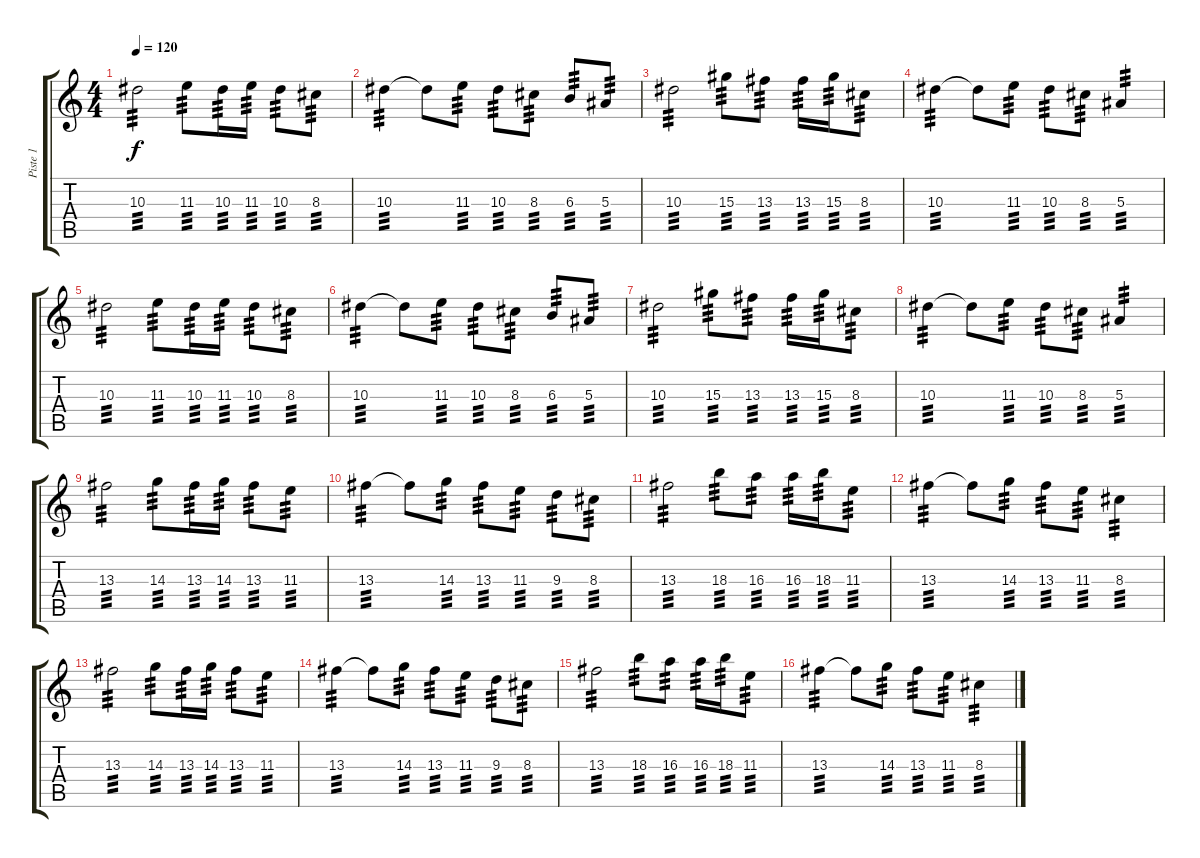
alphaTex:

\track ("Piste 1" "Piste 1") {instrument distortionguitar}
\staff {score tabs}
\tuning (D4 A3 F3 C3 G2 D2) {hide}
\ts (4 4)
\tempo 120
\clef g2
\ks c
10.3.2{tp 3 dy f} 11.3.8{tp 3} 10.3.16{tp 3} 11.3.16{tp 3} 10.3.8{tp 3} 8.3.8{tp 3} |
10.3.4{tp 3} 10.3{t}.8 11.3.8{tp 3} 10.3.8{tp 3} 8.3.8{tp 3} 6.3.8{tp 3} 5.3.8{tp 3} |
10.3.2{tp 3} 15.3.8{tp 3} 13.3.8{tp 3} 13.3.16{tp 3} 15.3.16{tp 3} 8.3.8{tp 3} |
10.3.4{tp 3} 10.3{t}.8 11.3.8{tp 3} 10.3.8{tp 3} 8.3.8{tp 3} 5.3.4{tp 3} |
10.3.2{tp 3} 11.3.8{tp 3} 10.3.16{tp 3} 11.3.16{tp 3} 10.3.8{tp 3} 8.3.8{tp 3} |
10.3.4{tp 3} 10.3{t}.8 11.3.8{tp 3} 10.3.8{tp 3} 8.3.8{tp 3} 6.3.8{tp 3} 5.3.8{tp 3} |
10.3.2{tp 3} 15.3.8{tp 3} 13.3.8{tp 3} 13.3.16{tp 3} 15.3.16{tp 3} 8.3.8{tp 3} |
10.3.4{tp 3} 10.3{t}.8 11.3.8{tp 3} 10.3.8{tp 3} 8.3.8{tp 3} 5.3.4{tp 3} |
13.3.2{tp 3} 14.3.8{tp 3} 13.3.16{tp 3} 14.3.16{tp 3} 13.3.8{tp 3} 11.3.8{tp 3} |
13.3.4{tp 3} 13.3{t}.8 14.3.8{tp 3} 13.3.8{tp 3} 11.3.8{tp 3} 9.3.8{tp 3} 8.3.8{tp 3} |
13.3.2{tp 3} 18.3.8{tp 3} 16.3.8{tp 3} 16.3.16{tp 3} 18.3.16{tp 3} 11.3.8{tp 3} |
13.3.4{tp 3} 13.3{t}.8 14.3.8{tp 3} 13.3.8{tp 3} 11.3.8{tp 3} 8.3.4{tp 3} |
13.3.2{tp 3} 14.3.8{tp 3} 13.3.16{tp 3} 14.3.16{tp 3} 13.3.8{tp 3} 11.3.8{tp 3} |
13.3.4{tp 3} 13.3{t}.8 14.3.8{tp 3} 13.3.8{tp 3} 11.3.8{tp 3} 9.3.8{tp 3} 8.3.8{tp 3} |
13.3.2{tp 3} 18.3.8{tp 3} 16.3.8{tp 3} 16.3.16{tp 3} 18.3.16{tp 3} 11.3.8{tp 3} |
13.3.4{tp 3} 13.3{t}.8 14.3.8{tp 3} 13.3.8{tp 3} 11.3.8{tp 3} 8.3.4{tp 3}
